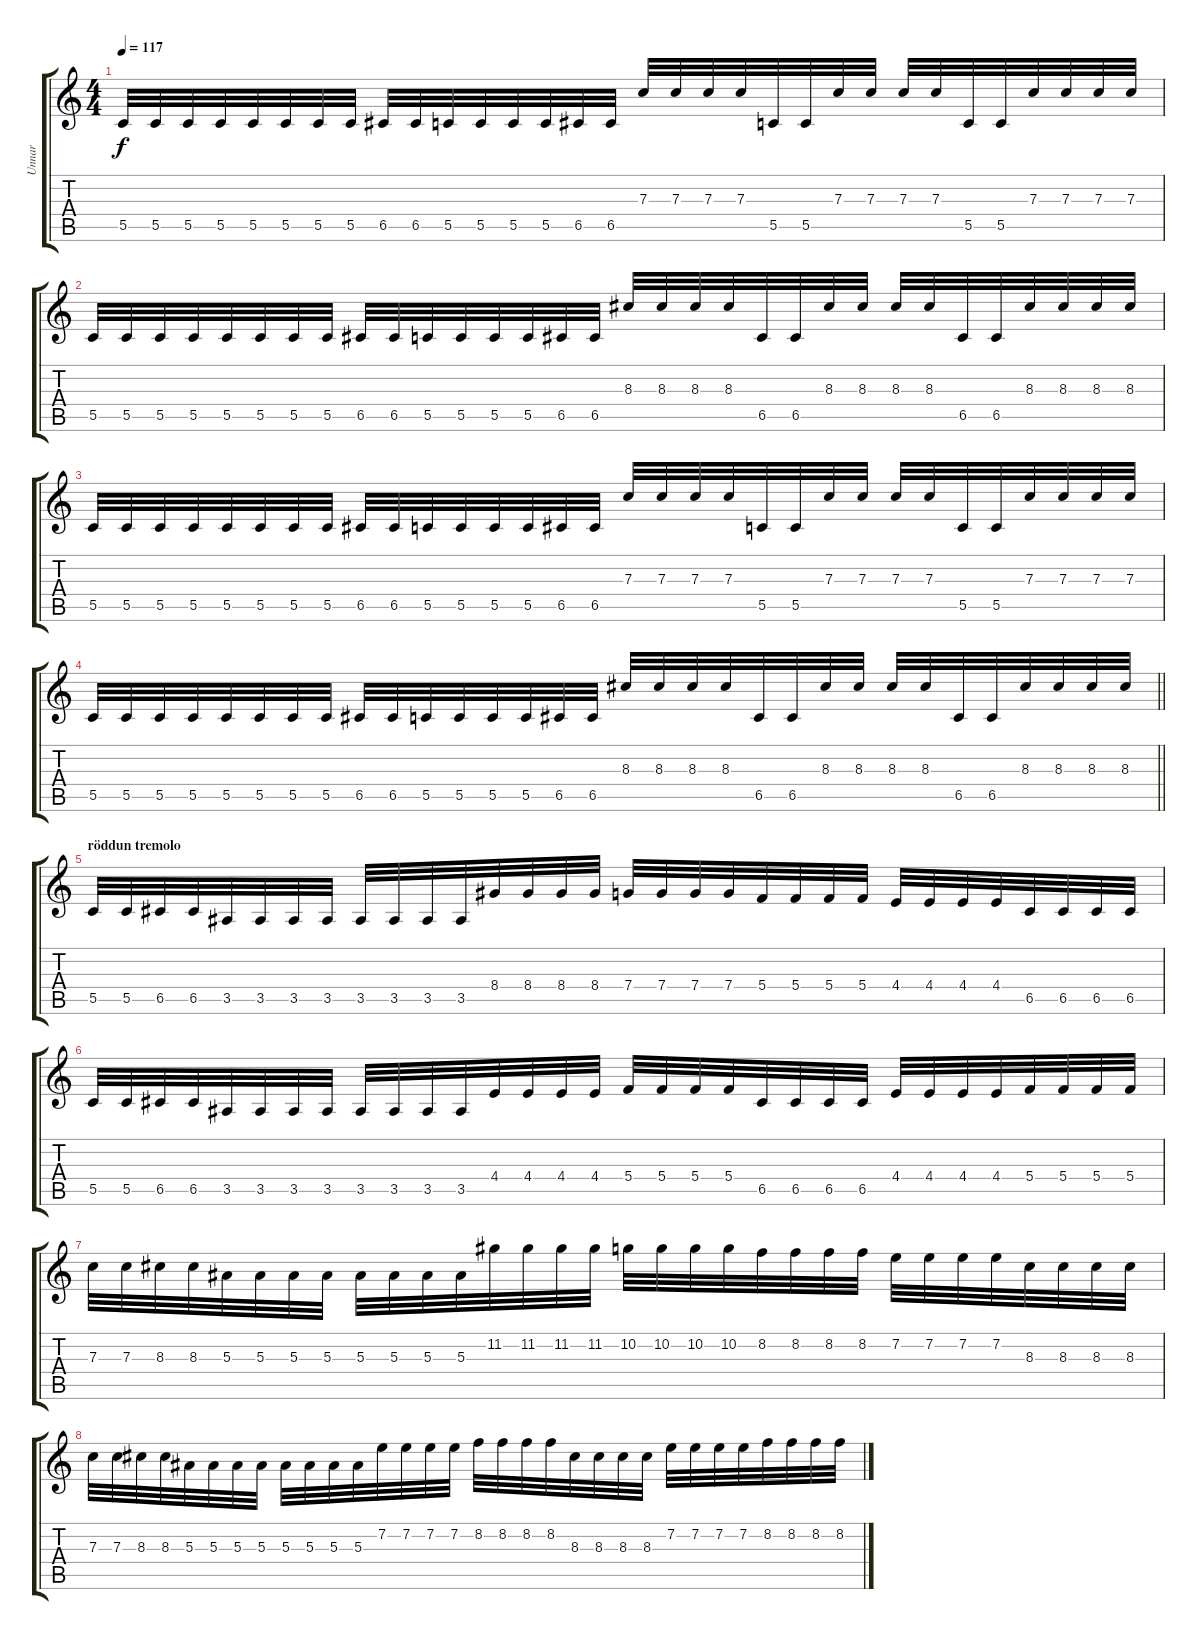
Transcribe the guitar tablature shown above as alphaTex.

\track ("Unnar" "Unnar") {instrument distortionguitar}
\staff {score tabs}
\tuning (D4 A3 F3 C3 G2 D2) {hide}
\ts (4 4)
\tempo 117
\clef g2
\ks c
5.5.32{dy f} 5.5.32 5.5.32 5.5.32 5.5.32 5.5.32 5.5.32 5.5.32 6.5.32 6.5.32 5.5.32 5.5.32 5.5.32 5.5.32 6.5.32 6.5.32 7.3.32 7.3.32 7.3.32 7.3.32 5.5.32 5.5.32 7.3.32 7.3.32 7.3.32 7.3.32 5.5.32 5.5.32 7.3.32 7.3.32 7.3.32 7.3.32 |
5.5.32 5.5.32 5.5.32 5.5.32 5.5.32 5.5.32 5.5.32 5.5.32 6.5.32 6.5.32 5.5.32 5.5.32 5.5.32 5.5.32 6.5.32 6.5.32 8.3.32 8.3.32 8.3.32 8.3.32 6.5.32 6.5.32 8.3.32 8.3.32 8.3.32 8.3.32 6.5.32 6.5.32 8.3.32 8.3.32 8.3.32 8.3.32 |
5.5.32 5.5.32 5.5.32 5.5.32 5.5.32 5.5.32 5.5.32 5.5.32 6.5.32 6.5.32 5.5.32 5.5.32 5.5.32 5.5.32 6.5.32 6.5.32 7.3.32 7.3.32 7.3.32 7.3.32 5.5.32 5.5.32 7.3.32 7.3.32 7.3.32 7.3.32 5.5.32 5.5.32 7.3.32 7.3.32 7.3.32 7.3.32 |
\barLineRight lightlight
5.5.32 5.5.32 5.5.32 5.5.32 5.5.32 5.5.32 5.5.32 5.5.32 6.5.32 6.5.32 5.5.32 5.5.32 5.5.32 5.5.32 6.5.32 6.5.32 8.3.32 8.3.32 8.3.32 8.3.32 6.5.32 6.5.32 8.3.32 8.3.32 8.3.32 8.3.32 6.5.32 6.5.32 8.3.32 8.3.32 8.3.32 8.3.32 |
\section ("" "röddun tremolo")
5.5.32 5.5.32 6.5.32 6.5.32 3.5.32 3.5.32 3.5.32 3.5.32 3.5.32 3.5.32 3.5.32 3.5.32 8.4.32 8.4.32 8.4.32 8.4.32 7.4.32 7.4.32 7.4.32 7.4.32 5.4.32 5.4.32 5.4.32 5.4.32 4.4.32 4.4.32 4.4.32 4.4.32 6.5.32 6.5.32 6.5.32 6.5.32 |
5.5.32 5.5.32 6.5.32 6.5.32 3.5.32 3.5.32 3.5.32 3.5.32 3.5.32 3.5.32 3.5.32 3.5.32 4.4.32 4.4.32 4.4.32 4.4.32 5.4.32 5.4.32 5.4.32 5.4.32 6.5.32 6.5.32 6.5.32 6.5.32 4.4.32 4.4.32 4.4.32 4.4.32 5.4.32 5.4.32 5.4.32 5.4.32 |
7.3.32 7.3.32 8.3.32 8.3.32 5.3.32 5.3.32 5.3.32 5.3.32 5.3.32 5.3.32 5.3.32 5.3.32 11.2.32 11.2.32 11.2.32 11.2.32 10.2.32 10.2.32 10.2.32 10.2.32 8.2.32 8.2.32 8.2.32 8.2.32 7.2.32 7.2.32 7.2.32 7.2.32 8.3.32 8.3.32 8.3.32 8.3.32 |
7.3.32 7.3.32 8.3.32 8.3.32 5.3.32 5.3.32 5.3.32 5.3.32 5.3.32 5.3.32 5.3.32 5.3.32 7.2.32 7.2.32 7.2.32 7.2.32 8.2.32 8.2.32 8.2.32 8.2.32 8.3.32 8.3.32 8.3.32 8.3.32 7.2.32 7.2.32 7.2.32 7.2.32 8.2.32 8.2.32 8.2.32 8.2.32
